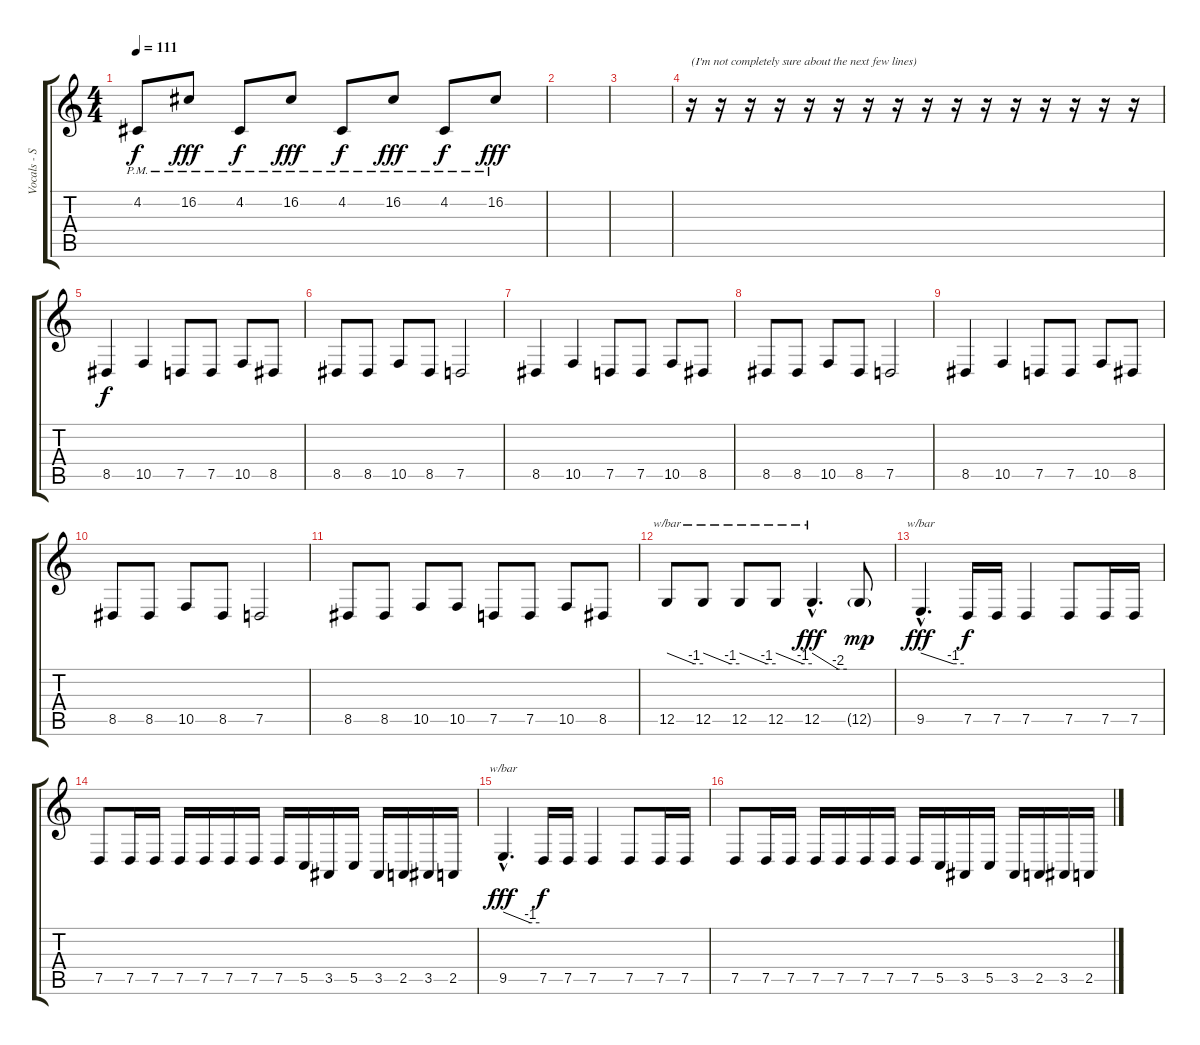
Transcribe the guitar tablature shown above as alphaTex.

\track ("Vocals - Serj and Daron" "Vocals - S") {instrument lead6voice}
\staff {score tabs}
\tuning (D4 A3 F3 C3 G2 C2) {hide}
\ts (4 4)
\tempo 111
\clef g2
\ks c
4.2{pm}.8{dy f} 16.2{pm}.8{dy fff} 4.2{pm}.8{dy f} 16.2{pm}.8{dy fff} 4.2{pm}.8{dy f} 16.2{pm}.8{dy fff} 4.2{pm}.8{dy f} 16.2{pm}.8{dy fff} |
|
|
r.16{txt "(I'm not completely sure about the next few lines)"} r.16 r.16 r.16 r.16 r.16 r.16 r.16 r.16 r.16 r.16 r.16 r.16 r.16 r.16 r.16 |
8.5.4{dy f} 10.5.4 7.5.8 7.5.8 10.5.8 8.5.8 |
8.5.8 8.5.8 10.5.8 8.5.8 7.5.2 |
8.5.4 10.5.4 7.5.8 7.5.8 10.5.8 8.5.8 |
8.5.8 8.5.8 10.5.8 8.5.8 7.5.2 |
8.5.4 10.5.4 7.5.8 7.5.8 10.5.8 8.5.8 |
8.5.8 8.5.8 10.5.8 8.5.8 7.5.2 |
8.5.8 8.5.8 10.5.8 10.5.8 7.5.8 7.5.8 10.5.8 8.5.8 |
12.5.8{tbe (custom default 0 0 45 -4 60 -4)} 12.5.8{tbe (custom default 0 0 45 -4 60 -4)} 12.5.8{tbe (custom default 0 0 45 -4 60 -4)} 12.5.8{tbe (custom default 0 0 45 -4 60 -4)} 12.5{hac}.4{d tbe (custom default 0 0 45 -8 60 -8) dy fff} 12.5{g}.8{dy mp} |
9.5{hac}.4{d tbe (custom default 0 0 45 -4 60 -4) dy fff} 7.5.16{dy f} 7.5.16 7.5.4 7.5.8 7.5.16 7.5.16 |
7.5.8 7.5.16 7.5.16 7.5.16 7.5.16 7.5.16 7.5.16 7.5.16 5.5.16 3.5.16 5.5.16 3.5.16 2.5.16 3.5.16 2.5.16 |
9.5{hac}.4{d tbe (custom default 0 0 45 -4 60 -4) dy fff} 7.5.16{dy f} 7.5.16 7.5.4 7.5.8 7.5.16 7.5.16 |
7.5.8 7.5.16 7.5.16 7.5.16 7.5.16 7.5.16 7.5.16 7.5.16 5.5.16 3.5.16 5.5.16 3.5.16 2.5.16 3.5.16 2.5.16
